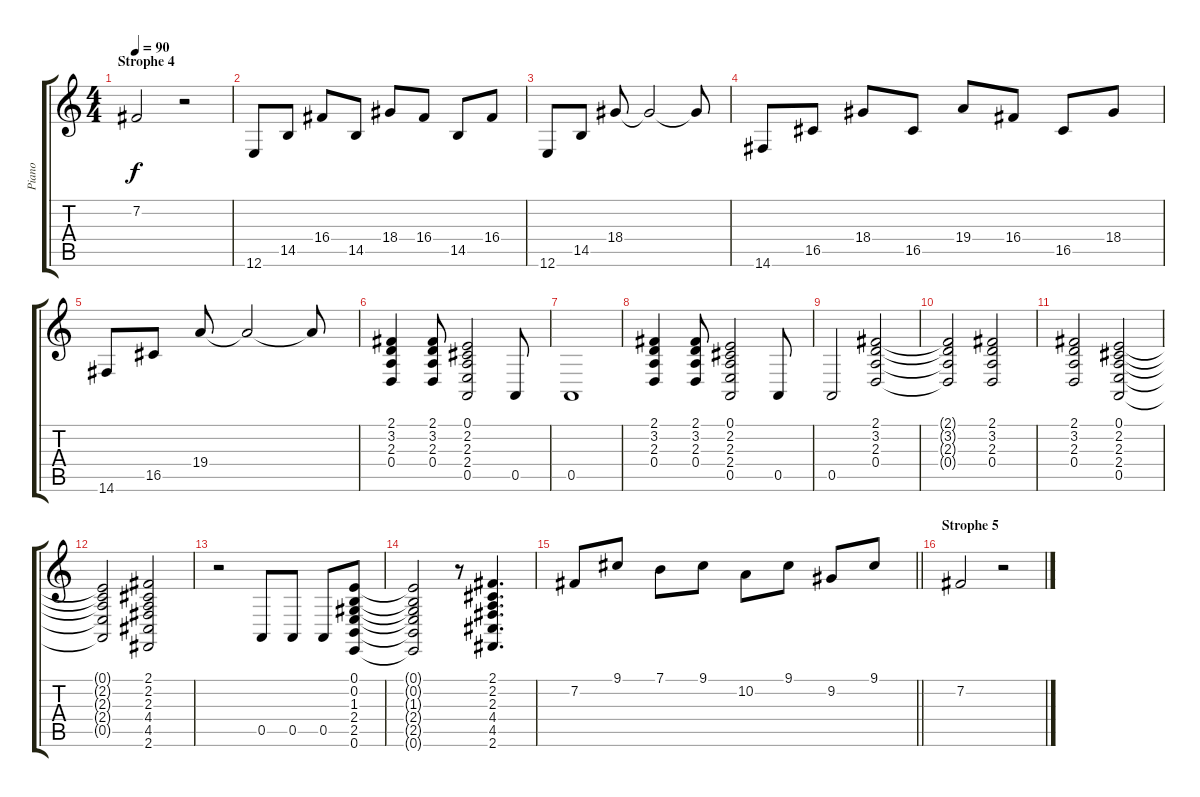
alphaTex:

\track ("Piano" "Piano") {instrument acousticgrandpiano}
\staff {score tabs}
\tuning (E4 B3 G3 D3 A2 E2) {hide}
\ts (4 4)
\section ("" "Strophe 4")
\tempo 90
\clef g2
\ks c
7.2.2{dy f} r.2 |
12.6.8 14.5.8 16.4.8 14.5.8 18.4.8 16.4.8 14.5.8 16.4.8 |
12.6.8 14.5.8 18.4.8 18.4{t}.2 18.4{t}.8 |
14.6.8 16.5.8 18.4.8 16.5.8 19.4.8 16.4.8 16.5.8 18.4.8 |
14.6.8 16.5.8 19.4.8 19.4{t}.2 19.4{t}.8 |
(2.1 3.2 2.3 0.4).4 (2.1 3.2 2.3 0.4).8 (0.1 2.2 2.3 2.4 0.5).2 0.5.8 |
0.5.1 |
(2.1 3.2 2.3 0.4).4 (2.1 3.2 2.3 0.4).8 (0.1 2.2 2.3 2.4 0.5).2 0.5.8 |
0.5.2 (2.1 3.2 2.3 0.4).2 |
(2.1{t} 3.2{t} 2.3{t} 0.4{t}).2 (2.1 3.2 2.3 0.4).2 |
(2.1 3.2 2.3 0.4).2 (0.1 2.2 2.3 2.4 0.5).2 |
(0.1{t} 2.2{t} 2.3{t} 2.4{t} 0.5{t}).2 (2.1 2.2 2.3 4.4 4.5 2.6).2 |
r.2 0.5.8 0.5.8 0.5.8 (0.1 0.2 1.3 2.4 2.5 0.6).8 |
(0.1{t} 0.2{t} 1.3{t} 2.4{t} 2.5{t} 0.6{t}).2 r.8 (2.1 2.2 2.3 4.4 4.5 2.6).4{d} |
\barLineRight lightlight
7.2.8 9.1.8 7.1.8 9.1.8 10.2.8 9.1.8 9.2.8 9.1.8 |
\section ("" "Strophe 5")
7.2.2 r.2
